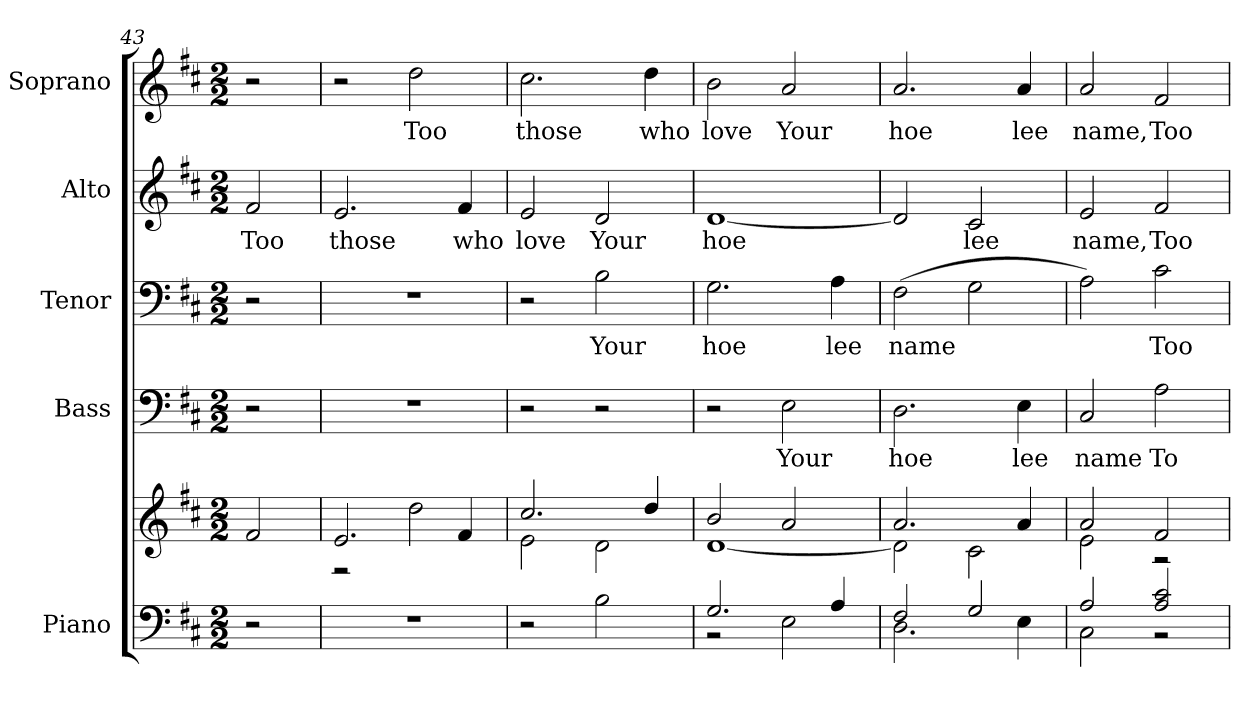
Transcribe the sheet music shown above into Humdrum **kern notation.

**kern	**kern	**kern	**text	**kern	**text	**kern	**text	**kern	**text
*part5	*part5	*part4	*part4	*part3	*part3	*part2	*part2	*part1	*part1
*staff6	*staff5	*staff4	*staff4	*staff3	*staff3	*staff2	*staff2	*staff1	*staff1
*I"Piano	*	*I"Bass	*	*I"Tenor	*	*I"Alto	*	*I"Soprano	*
*I'Pno.	*	*I'B.	*	*I'T.	*	*I'A.	*	*I'S.	*
*clefF4	*clefG2	*clefF4	*	*clefF4	*	*clefG2	*	*clefG2	*
*k[f#c#]	*k[f#c#]	*k[f#c#]	*	*k[f#c#]	*	*k[f#c#]	*	*k[f#c#]	*
*D:	*D:	*D:	*	*D:	*	*D:	*	*D:	*
*M2/2	*M2/2	*M2/2	*	*M2/2	*	*M2/2	*	*M2/2	*
=43	=43	=43	=43	=43	=43	=43	=43	=43	=43
!	!	!	!	!	!	!	!LO:LY:b:color=#000000	!	!
2r	2f#i/	2r	.	2r	.	2f#i/	Too	2r	.
=44	=44	=44	=44	=44	=44	=44	=44	=44	=44
*	*^	*	*	*	*	*	*	*	*
!	!	!	!	!	!	!	!	!LO:LY:b:color=#000000	!	!
1r	2.ei/	2r	1r	.	1r	.	2.ei/	those	2r	.
!	!	!	!	!	!	!	!	!	!	!LO:LY:b:color=#000000
.	.	2ddi\	.	.	.	.	.	.	2ddi\	Too
!	!	!	!	!	!	!	!	!LO:LY:b:color=#000000	!	!
.	4f#i/	.	.	.	.	.	4f#i/	who	.	.
=45	=45	=45	=45	=45	=45	=45	=45	=45	=45	=45
!	!	!	!	!	!	!	!	!LO:LY:b:color=#000000	!	!
!	!	!	!	!	!	!	!	!	!	!LO:LY:b:color=#000000
2r	2.cc#i/	2ei\	2r	.	2r	.	2ei/	love	2.cc#i\	those
!	!	!	!	!	!	!LO:LY:b:color=#000000	!	!	!	!
!	!	!	!	!	!	!	!	!LO:LY:b:color=#000000	!	!
2Bi\	.	2di\	2r	.	2Bi\	Your	2di/	Your	.	.
!	!	!	!	!	!	!	!	!	!	!LO:LY:b:color=#000000
.	4ddi/	.	.	.	.	.	.	.	4ddi\	who
!!LO:PB:g=z
=46	=46	=46	=46	=46	=46	=46	=46	=46	=46	=46
*^	*	*	*	*	*	*	*	*	*	*
!	!	!	!	!	!	!	!LO:LY:b:color=#000000	!	!	!	!
!	!	!	!	!	!	!	!	!	!LO:LY:b:color=#000000	!	!
!	!	!	!	!	!	!	!	!	!	!	!LO:LY:b:color=#000000
2.Gi/	2r	2bi/	[<1di	2r	.	2.Gi\	hoe	[<1di	hoe	2bi\	love
!	!	!	!	!	!LO:LY:b:color=#000000	!	!	!	!	!	!
!	!	!	!	!	!	!	!	!	!	!	!LO:LY:b:color=#000000
.	2Ei\	2ai/	.	2Ei\	Your	.	.	.	.	2ai/	Your
!	!	!	!	!	!	!	!LO:LY:b:color=#000000	!	!	!	!
4Ai/	.	.	.	.	.	4Ai\	lee	.	.	.	.
=47	=47	=47	=47	=47	=47	=47	=47	=47	=47	=47	=47
!	!	!	!	!	!LO:LY:b:color=#000000	!	!	!	!	!	!
!	!	!	!	!	!	!	!LO:LY:b:color=#000000	!	!	!	!
!	!	!	!	!	!	!	!	!	!	!	!LO:LY:b:color=#000000
2F#i/	2.Di\	2.ai/	2di\]	2.Di\	hoe	(2F#i\	name	2di/]	.	2.ai/	hoe
!	!	!	!	!	!	!	!	!	!LO:LY:b:color=#000000	!	!
2Gi/	.	.	2c#i\	.	.	2Gi\	.	2c#i/	lee	.	.
!	!	!	!	!	!LO:LY:b:color=#000000	!	!	!	!	!	!
!	!	!	!	!	!	!	!	!	!	!	!LO:LY:b:color=#000000
.	4Ei\	4ai/	.	4Ei\	lee	.	.	.	.	4ai/	lee
=48	=48	=48	=48	=48	=48	=48	=48	=48	=48	=48	=48
!	!	!	!	!	!LO:LY:b:color=#000000	!	!	!	!	!	!
!	!	!	!	!	!	!	!	!	!LO:LY:b:color=#000000	!	!
!	!	!	!	!	!	!	!	!	!	!	!LO:LY:b:color=#000000
2Ai/	2C#i\	2ai/	2ei\	2C#i/	name	2Ai\)	.	2ei/	name,	2ai/	name,
!	!	!	!	!	!LO:LY:b:color=#000000	!	!	!	!	!	!
!	!	!	!	!	!	!	!LO:LY:b:color=#000000	!	!	!	!
!	!	!	!	!	!	!	!	!	!LO:LY:b:color=#000000	!	!
!	!	!	!	!	!	!	!	!	!	!	!LO:LY:b:color=#000000
2Ai/ 2c#i	2r	2f#i/	2r	2Ai\	To	2c#i\	Too	2f#i/	Too	2f#i/	Too
*v	*v	*	*	*	*	*	*	*	*	*	*
*	*v	*v	*	*	*	*	*	*	*	*
=	=	=	=	=	=	=	=	=	=
*-	*-	*-	*-	*-	*-	*-	*-	*-	*-
